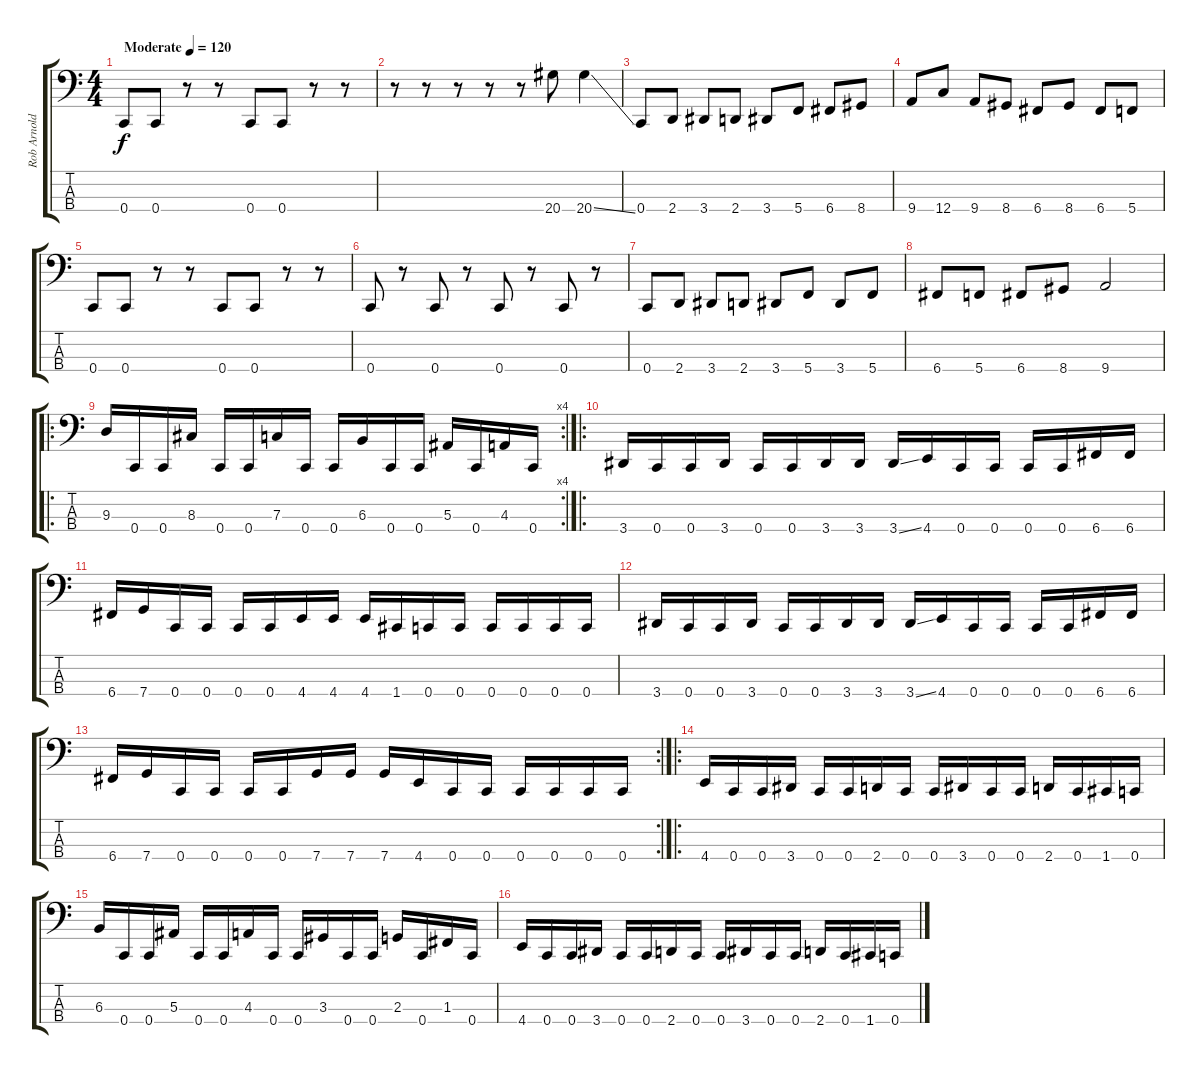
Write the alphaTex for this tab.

\track ("Rob Arnold" "Rob Arnold") {instrument electricbassfinger}
\staff {score tabs}
\tuning (Eb2 Bb1 F1 C1) {hide}
\ts (4 4)
\tempo (120 "Moderate")
\clef f4
\ks c
0.4.8{dy f instrument electricbassfinger} 0.4.8 r.8 r.8 0.4.8 0.4.8 r.8 r.8 |
r.8 r.8 r.8 r.8 r.8 20.4.8 20.4{ss}.4 |
0.4.8 2.4.8 3.4.8 2.4.8 3.4.8 5.4.8 6.4.8 8.4.8 |
9.4.8 12.4.8 9.4.8 8.4.8 6.4.8 8.4.8 6.4.8 5.4.8 |
0.4.8 0.4.8 r.8 r.8 0.4.8 0.4.8 r.8 r.8 |
0.4.8 r.8 0.4.8 r.8 0.4.8 r.8 0.4.8 r.8 |
0.4.8 2.4.8 3.4.8 2.4.8 3.4.8 5.4.8 3.4.8 5.4.8 |
6.4.8 5.4.8 6.4.8 8.4.8 9.4.2 |
\ro
\rc 4
9.3.16 0.4.16 0.4.16 8.3.16 0.4.16 0.4.16 7.3.16 0.4.16 0.4.16 6.3.16 0.4.16 0.4.16 5.3.16 0.4.16 4.3.16 0.4.16 |
\ro
3.4.16 0.4.16 0.4.16 3.4.16 0.4.16 0.4.16 3.4.16 3.4.16 3.4{ss}.16 4.4.16 0.4.16 0.4.16 0.4.16 0.4.16 6.4.16 6.4.16 |
6.4.16 7.4.16 0.4.16 0.4.16 0.4.16 0.4.16 4.4.16 4.4.16 4.4.16 1.4.16 0.4.16 0.4.16 0.4.16 0.4.16 0.4.16 0.4.16 |
3.4.16 0.4.16 0.4.16 3.4.16 0.4.16 0.4.16 3.4.16 3.4.16 3.4{ss}.16 4.4.16 0.4.16 0.4.16 0.4.16 0.4.16 6.4.16 6.4.16 |
\rc 2
6.4.16 7.4.16 0.4.16 0.4.16 0.4.16 0.4.16 7.4.16 7.4.16 7.4.16 4.4.16 0.4.16 0.4.16 0.4.16 0.4.16 0.4.16 0.4.16 |
\ro
4.4.16 0.4.16 0.4.16 3.4.16 0.4.16 0.4.16 2.4.16 0.4.16 0.4.16 3.4.16 0.4.16 0.4.16 2.4.16 0.4.16 1.4.16 0.4.16 |
6.3.16 0.4.16 0.4.16 5.3.16 0.4.16 0.4.16 4.3.16 0.4.16 0.4.16 3.3.16 0.4.16 0.4.16 2.3.16 0.4.16 1.3.16 0.4.16 |
4.4.16 0.4.16 0.4.16 3.4.16 0.4.16 0.4.16 2.4.16 0.4.16 0.4.16 3.4.16 0.4.16 0.4.16 2.4.16 0.4.16 1.4.16 0.4.16
